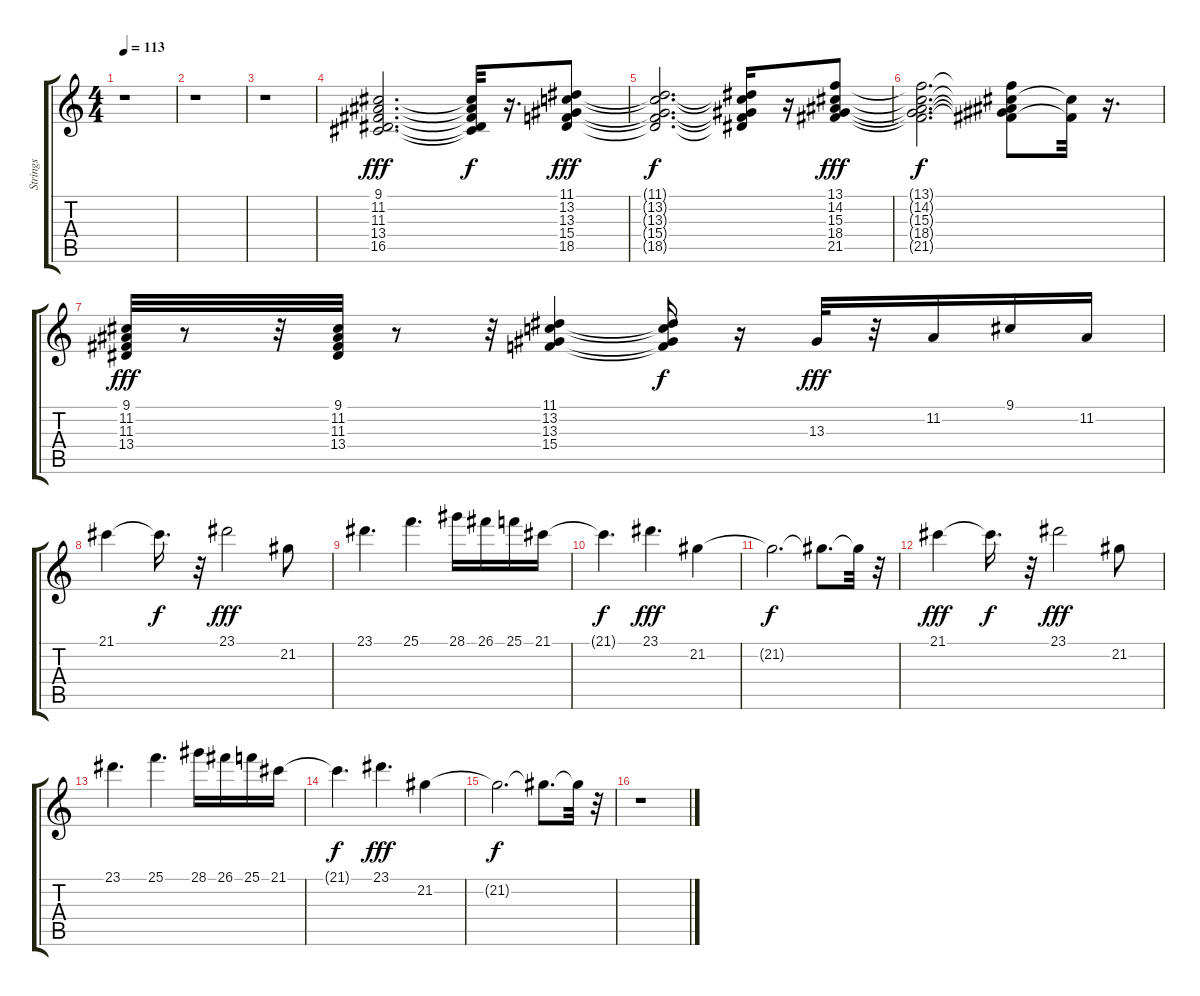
\track ("Strings" "Strings") {instrument stringensemble1}
\staff {score tabs}
\tuning (E4 B3 G3 D3 A2 E2) {hide}
\ts (4 4)
\tempo 113
\clef g2
\ks c
r.1{dy f} |
r.1 |
r.1 |
(9.1 11.2 11.3 13.4 16.5).2{d dy fff} (9.1{t} 11.2{t} 11.3{t} 13.4{t} 16.5{t}).32{dy f} r.16{d} (11.1 13.2 13.3 15.4 18.5).8{dy fff} |
(11.1{t} 13.2{t} 13.3{t} 15.4{t} 18.5{t}).2{d dy f} (11.1{t} 13.2{t} 13.3{t} 15.4{t} 18.5{t}).16 r.16 (13.1 14.2 15.3 18.4 21.5).8{dy fff} |
(13.1{t} 14.2{t} 15.3{t} 18.4{t} 21.5{t}).2{d dy f} (13.1{t} 14.2{t} 15.3{t} 18.4{t} 21.5{t}).8 (14.2{t} 21.5{t}).32 r.16{d} |
(9.1 11.2 11.3 13.4).32{dy fff} r.8 r.32 (9.1 11.2 11.3 13.4).32 r.8 r.32 (11.1 13.2 13.3 15.4).4 (11.1{t} 13.2{t} 13.3{t} 15.4{t}).16{dy f} r.16 13.3.32{dy fff} r.32 11.2.16 9.1.16 11.2.16 |
21.1.4 21.1{t}.16{d dy f} r.32 23.1.2{dy fff} 21.2.8 |
23.1.4{d} 25.1.4{d} 28.1.16 26.1.16 25.1.16 21.1.16 |
21.1{t}.4{d dy f} 23.1.4{d dy fff} 21.2.4 |
21.2{t}.2{d dy f} 21.2{t}.8{d} 21.2{t}.32 r.32 |
21.1.4{dy fff} 21.1{t}.16{d dy f} r.32 23.1.2{dy fff} 21.2.8 |
23.1.4{d} 25.1.4{d} 28.1.16 26.1.16 25.1.16 21.1.16 |
21.1{t}.4{d dy f} 23.1.4{d dy fff} 21.2.4 |
21.2{t}.2{d dy f} 21.2{t}.8{d} 21.2{t}.32 r.32 |
r.1
